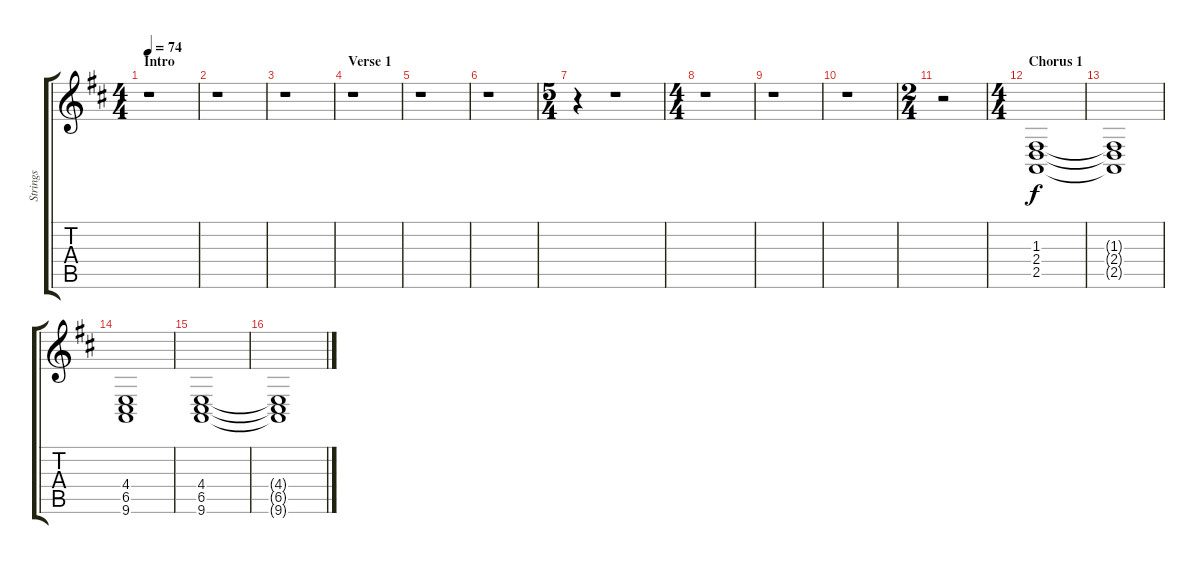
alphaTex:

\track ("Strings" "Strings") {instrument stringensemble1}
\staff {score tabs}
\tuning (D4 A3 F3 C3 G2 C2) {hide}
\ts (4 4)
\section ("" "Intro")
\tempo 74
\clef g2
\ks d
r.1{dy f instrument stringensemble1} |
r.1 |
r.1 |
\section ("" "Verse 1")
r.1 |
r.1 |
r.1 |
\ts (5 4)
r.4 r.1 |
\ts (4 4)
r.1 |
r.1 |
r.1 |
\ts (2 4)
r.2 |
\ts (4 4)
\section ("" "Chorus 1")
(1.3 2.4 2.5).1 |
(1.3{t} 2.4{t} 2.5{t}).1 |
(4.4 6.5 9.6).1 |
(4.4 6.5 9.6).1 |
(4.4{t} 6.5{t} 9.6{t}).1
